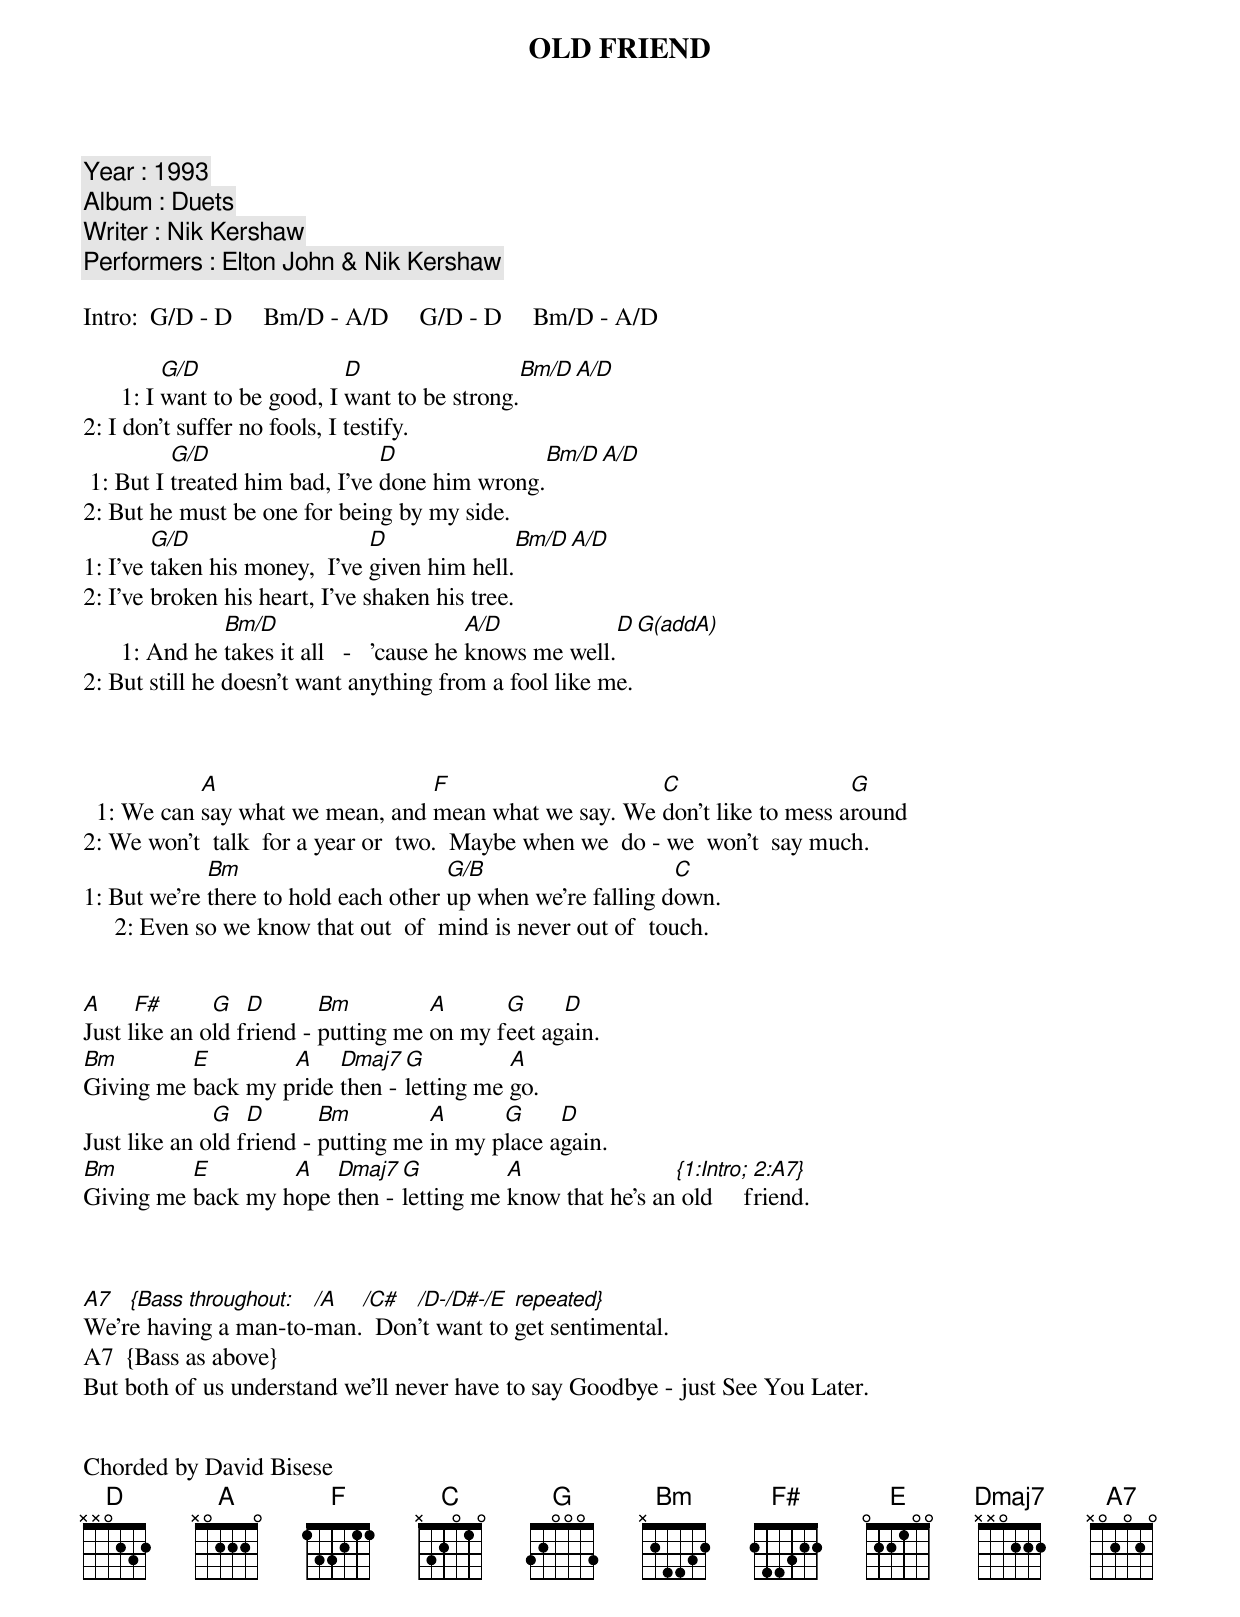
OLD FRIEND

      Year : 1993
     Album : Duets
    Writer : Nik Kershaw
Performers : Elton John & Nik Kershaw

Intro:  G/D - D     Bm/D - A/D     G/D - D     Bm/D - A/D

           G/D                D                  Bm/D   A/D
      1: I want to be good, I want to be strong.
2: I don't suffer no fools, I testify.
          G/D                   D                Bm/D   A/D
 1: But I treated him bad, I've done him wrong.
2: But he must be one for being by my side.
        G/D                    D                Bm/D   A/D
1: I've taken his money,  I've given him hell.
2: I've broken his heart, I've shaken his tree.
                Bm/D                         A/D            D  G(addA)
      1: And he takes it all   -   'cause he knows me well.
2: But still he doesn't want anything from a fool like me.



            A                     F                    C                   G
  1: We can say what we mean, and mean what we say. We don't like to mess around
2: We won't  talk  for a year or  two.  Maybe when we  do - we  won't  say much.
             Bm                       G/B                    C
1: But we're there to hold each other up when we're falling down.
     2: Even so we know that out  of  mind is never out of  touch.


A     F#      G   D       Bm         A      G     D
Just like an old friend - putting me on my feet again.
Bm        E        A    Dmaj7  G          A
Giving me back my pride then - letting me go.
              G   D       Bm         A      G     D
Just like an old friend - putting me in my place again.
Bm        E        A   Dmaj7  G          A                {1:Intro; 2:A7}
Giving me back my hope then - letting me know that he's an old     friend.



A7  {Bass throughout: /A  /C#  /D-/D#-/E  repeated}
We're having a man-to-man.  Don't want to get sentimental.
A7  {Bass as above}
But both of us understand we'll never have to say Goodbye - just See You Later.


Chorded by David Bisese
